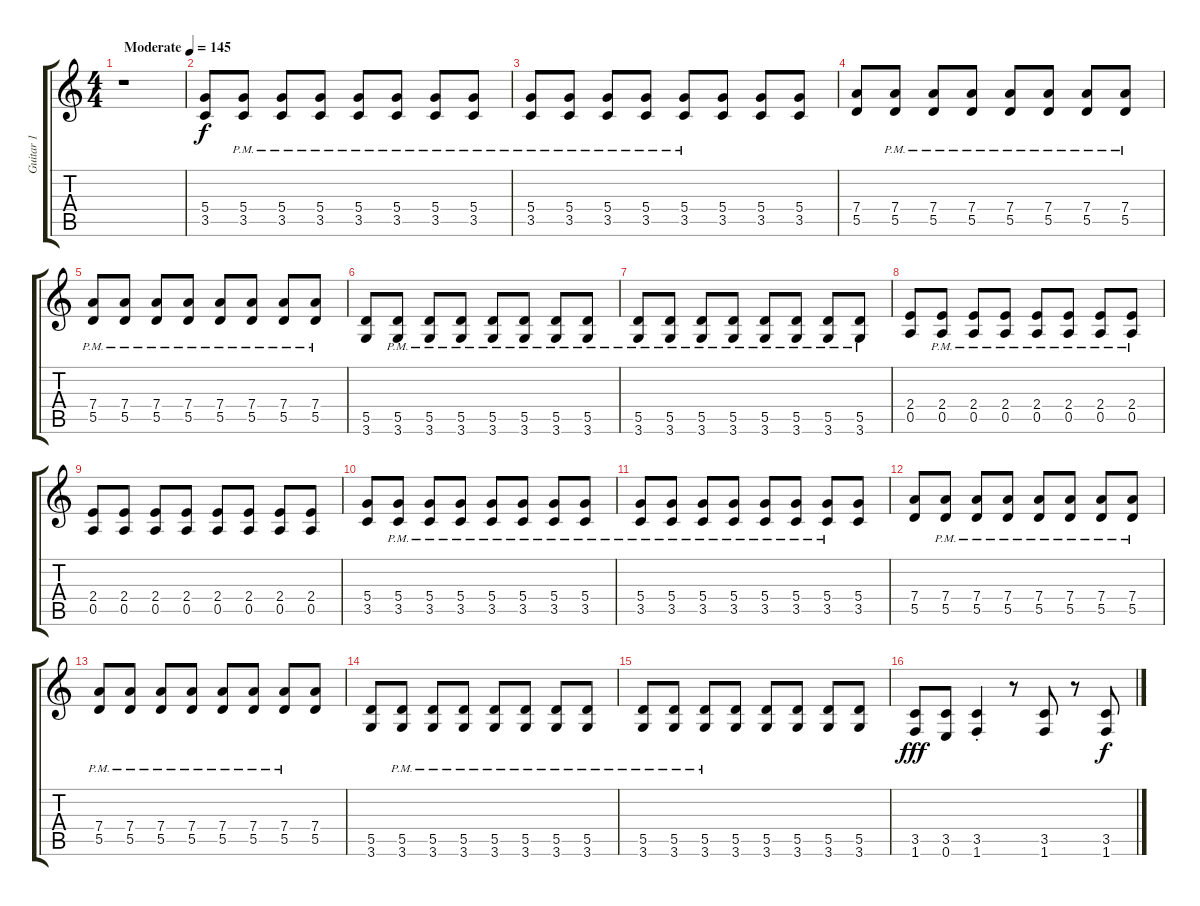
\track ("Guitar 1" "Guitar 1") {instrument distortionguitar}
\staff {score tabs}
\tuning (E4 B3 G3 D3 A2 E2) {hide}
\ts (4 4)
\tempo (145 "Moderate")
\clef g2
\ks c
r.1{dy f instrument distortionguitar} |
(5.4 3.5).8 (5.4{pm} 3.5{pm}).8 (5.4{pm} 3.5{pm}).8 (5.4{pm} 3.5{pm}).8 (5.4{pm} 3.5{pm}).8 (5.4{pm} 3.5{pm}).8 (5.4{pm} 3.5{pm}).8 (5.4{pm} 3.5{pm}).8 |
(5.4{pm} 3.5{pm}).8 (5.4{pm} 3.5{pm}).8 (5.4{pm} 3.5{pm}).8 (5.4{pm} 3.5{pm}).8 (5.4{pm} 3.5{pm}).8 (5.4 3.5).8 (5.4 3.5).8 (5.4 3.5).8 |
(7.4 5.5).8 (7.4{pm} 5.5{pm}).8 (7.4{pm} 5.5{pm}).8 (7.4{pm} 5.5{pm}).8 (7.4{pm} 5.5{pm}).8 (7.4{pm} 5.5{pm}).8 (7.4{pm} 5.5{pm}).8 (7.4{pm} 5.5{pm}).8 |
(7.4{pm} 5.5{pm}).8 (7.4{pm} 5.5{pm}).8 (7.4{pm} 5.5{pm}).8 (7.4{pm} 5.5{pm}).8 (7.4{pm} 5.5{pm}).8 (7.4{pm} 5.5{pm}).8 (7.4{pm} 5.5{pm}).8 (7.4{pm} 5.5{pm}).8 |
(5.5 3.6).8 (5.5{pm} 3.6{pm}).8 (5.5{pm} 3.6{pm}).8 (5.5{pm} 3.6{pm}).8 (5.5{pm} 3.6{pm}).8 (5.5{pm} 3.6{pm}).8 (5.5{pm} 3.6{pm}).8 (5.5{pm} 3.6{pm}).8 |
(5.5{pm} 3.6{pm}).8 (5.5{pm} 3.6{pm}).8 (5.5{pm} 3.6{pm}).8 (5.5{pm} 3.6{pm}).8 (5.5{pm} 3.6).8 (5.5{pm} 3.6{pm}).8 (5.5{pm} 3.6{pm}).8 (5.5{pm} 3.6{pm}).8 |
(2.4 0.5).8 (2.4{pm} 0.5{pm}).8 (2.4{pm} 0.5{pm}).8 (2.4{pm} 0.5{pm}).8 (2.4{pm} 0.5{pm}).8 (2.4{pm} 0.5{pm}).8 (2.4{pm} 0.5{pm}).8 (2.4{pm} 0.5{pm}).8 |
(2.4 0.5).8 (2.4 0.5).8 (2.4 0.5).8 (2.4 0.5).8 (2.4 0.5).8 (2.4 0.5).8 (2.4 0.5).8 (2.4 0.5).8 |
(5.4 3.5).8 (5.4{pm} 3.5{pm}).8 (5.4{pm} 3.5{pm}).8 (5.4{pm} 3.5{pm}).8 (5.4{pm} 3.5{pm}).8 (5.4{pm} 3.5{pm}).8 (5.4{pm} 3.5{pm}).8 (5.4{pm} 3.5{pm}).8 |
(5.4{pm} 3.5{pm}).8 (5.4{pm} 3.5{pm}).8 (5.4{pm} 3.5{pm}).8 (5.4{pm} 3.5{pm}).8 (5.4{pm} 3.5{pm}).8 (5.4{pm} 3.5{pm}).8 (5.4{pm} 3.5{pm}).8 (5.4 3.5).8 |
(7.4 5.5).8 (7.4{pm} 5.5{pm}).8 (7.4{pm} 5.5{pm}).8 (7.4{pm} 5.5{pm}).8 (7.4{pm} 5.5{pm}).8 (7.4{pm} 5.5{pm}).8 (7.4{pm} 5.5{pm}).8 (7.4{pm} 5.5{pm}).8 |
(7.4{pm} 5.5{pm}).8 (7.4{pm} 5.5{pm}).8 (7.4{pm} 5.5{pm}).8 (7.4{pm} 5.5{pm}).8 (7.4{pm} 5.5{pm}).8 (7.4{pm} 5.5{pm}).8 (7.4{pm} 5.5{pm}).8 (7.4 5.5).8 |
(5.5 3.6).8 (5.5{pm} 3.6{pm}).8 (5.5{pm} 3.6{pm}).8 (5.5{pm} 3.6{pm}).8 (5.5{pm} 3.6{pm}).8 (5.5{pm} 3.6{pm}).8 (5.5{pm} 3.6{pm}).8 (5.5{pm} 3.6{pm}).8 |
(5.5{pm} 3.6{pm}).8 (5.5{pm} 3.6{pm}).8 (5.5{pm} 3.6{pm}).8 (5.5 3.6).8 (5.5 3.6).8 (5.5 3.6).8 (5.5 3.6).8 (5.5 3.6).8 |
(3.5 1.6).8{dy fff} (3.5 0.6).8 (3.5{st} 1.6{st}).4 r.8 (3.5 1.6).8 r.8 (3.5 1.6).8{dy f}
